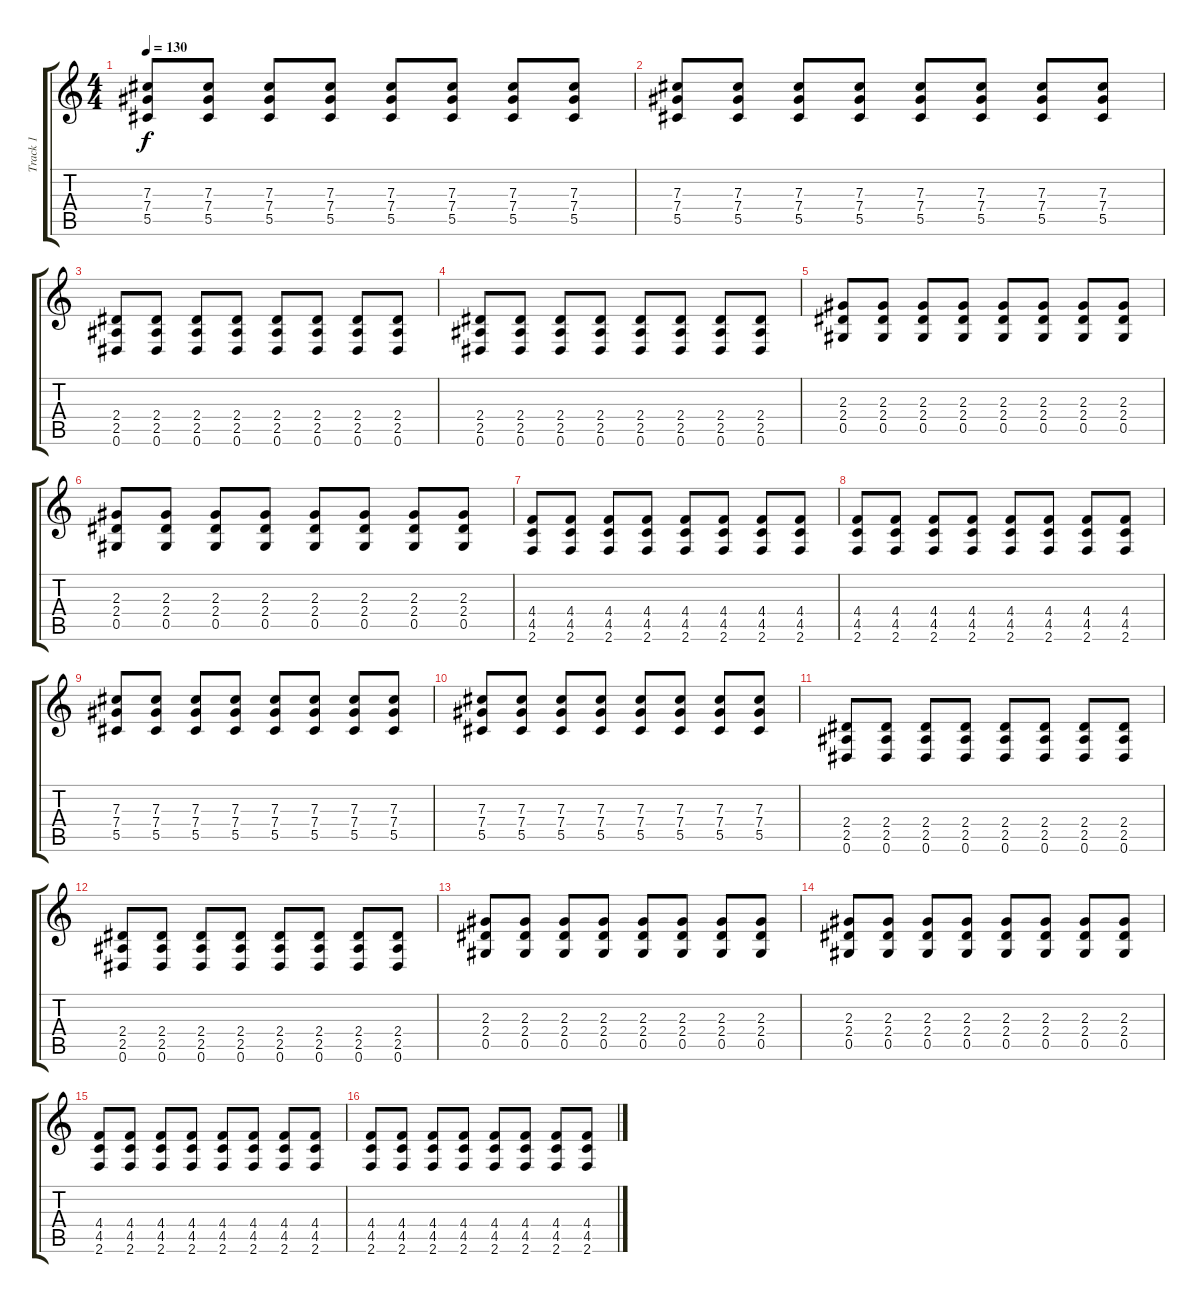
\track ("Track 1" "Track 1") {solo instrument overdrivenguitar}
\staff {score tabs}
\tuning (Eb4 Bb3 Gb3 Db3 Ab2 Eb2) {hide}
\ts (4 4)
\tempo 130
\clef g2
\ks c
(7.3 7.4 5.5).8{dy f} (7.3 7.4 5.5).8 (7.3 7.4 5.5).8 (7.3 7.4 5.5).8 (7.3 7.4 5.5).8 (7.3 7.4 5.5).8 (7.3 7.4 5.5).8 (7.3 7.4 5.5).8 |
(7.3 7.4 5.5).8 (7.3 7.4 5.5).8 (7.3 7.4 5.5).8 (7.3 7.4 5.5).8 (7.3 7.4 5.5).8 (7.3 7.4 5.5).8 (7.3 7.4 5.5).8 (7.3 7.4 5.5).8 |
(2.4 2.5 0.6).8 (2.4 2.5 0.6).8 (2.4 2.5 0.6).8 (2.4 2.5 0.6).8 (2.4 2.5 0.6).8 (2.4 2.5 0.6).8 (2.4 2.5 0.6).8 (2.4 2.5 0.6).8 |
(2.4 2.5 0.6).8 (2.4 2.5 0.6).8 (2.4 2.5 0.6).8 (2.4 2.5 0.6).8 (2.4 2.5 0.6).8 (2.4 2.5 0.6).8 (2.4 2.5 0.6).8 (2.4 2.5 0.6).8 |
(2.3 2.4 0.5).8 (2.3 2.4 0.5).8 (2.3 2.4 0.5).8 (2.3 2.4 0.5).8 (2.3 2.4 0.5).8 (2.3 2.4 0.5).8 (2.3 2.4 0.5).8 (2.3 2.4 0.5).8 |
(2.3 2.4 0.5).8 (2.3 2.4 0.5).8 (2.3 2.4 0.5).8 (2.3 2.4 0.5).8 (2.3 2.4 0.5).8 (2.3 2.4 0.5).8 (2.3 2.4 0.5).8 (2.3 2.4 0.5).8 |
(4.4 4.5 2.6).8 (4.4 4.5 2.6).8 (4.4 4.5 2.6).8 (4.4 4.5 2.6).8 (4.4 4.5 2.6).8 (4.4 4.5 2.6).8 (4.4 4.5 2.6).8 (4.4 4.5 2.6).8 |
(4.4 4.5 2.6).8 (4.4 4.5 2.6).8 (4.4 4.5 2.6).8 (4.4 4.5 2.6).8 (4.4 4.5 2.6).8 (4.4 4.5 2.6).8 (4.4 4.5 2.6).8 (4.4 4.5 2.6).8 |
(7.3 7.4 5.5).8 (7.3 7.4 5.5).8 (7.3 7.4 5.5).8 (7.3 7.4 5.5).8 (7.3 7.4 5.5).8 (7.3 7.4 5.5).8 (7.3 7.4 5.5).8 (7.3 7.4 5.5).8 |
(7.3 7.4 5.5).8 (7.3 7.4 5.5).8 (7.3 7.4 5.5).8 (7.3 7.4 5.5).8 (7.3 7.4 5.5).8 (7.3 7.4 5.5).8 (7.3 7.4 5.5).8 (7.3 7.4 5.5).8 |
(2.4 2.5 0.6).8 (2.4 2.5 0.6).8 (2.4 2.5 0.6).8 (2.4 2.5 0.6).8 (2.4 2.5 0.6).8 (2.4 2.5 0.6).8 (2.4 2.5 0.6).8 (2.4 2.5 0.6).8 |
(2.4 2.5 0.6).8 (2.4 2.5 0.6).8 (2.4 2.5 0.6).8 (2.4 2.5 0.6).8 (2.4 2.5 0.6).8 (2.4 2.5 0.6).8 (2.4 2.5 0.6).8 (2.4 2.5 0.6).8 |
(2.3 2.4 0.5).8 (2.3 2.4 0.5).8 (2.3 2.4 0.5).8 (2.3 2.4 0.5).8 (2.3 2.4 0.5).8 (2.3 2.4 0.5).8 (2.3 2.4 0.5).8 (2.3 2.4 0.5).8 |
(2.3 2.4 0.5).8 (2.3 2.4 0.5).8 (2.3 2.4 0.5).8 (2.3 2.4 0.5).8 (2.3 2.4 0.5).8 (2.3 2.4 0.5).8 (2.3 2.4 0.5).8 (2.3 2.4 0.5).8 |
(4.4 4.5 2.6).8 (4.4 4.5 2.6).8 (4.4 4.5 2.6).8 (4.4 4.5 2.6).8 (4.4 4.5 2.6).8 (4.4 4.5 2.6).8 (4.4 4.5 2.6).8 (4.4 4.5 2.6).8 |
(4.4 4.5 2.6).8 (4.4 4.5 2.6).8 (4.4 4.5 2.6).8 (4.4 4.5 2.6).8 (4.4 4.5 2.6).8 (4.4 4.5 2.6).8 (4.4 4.5 2.6).8 (4.4 4.5 2.6).8
